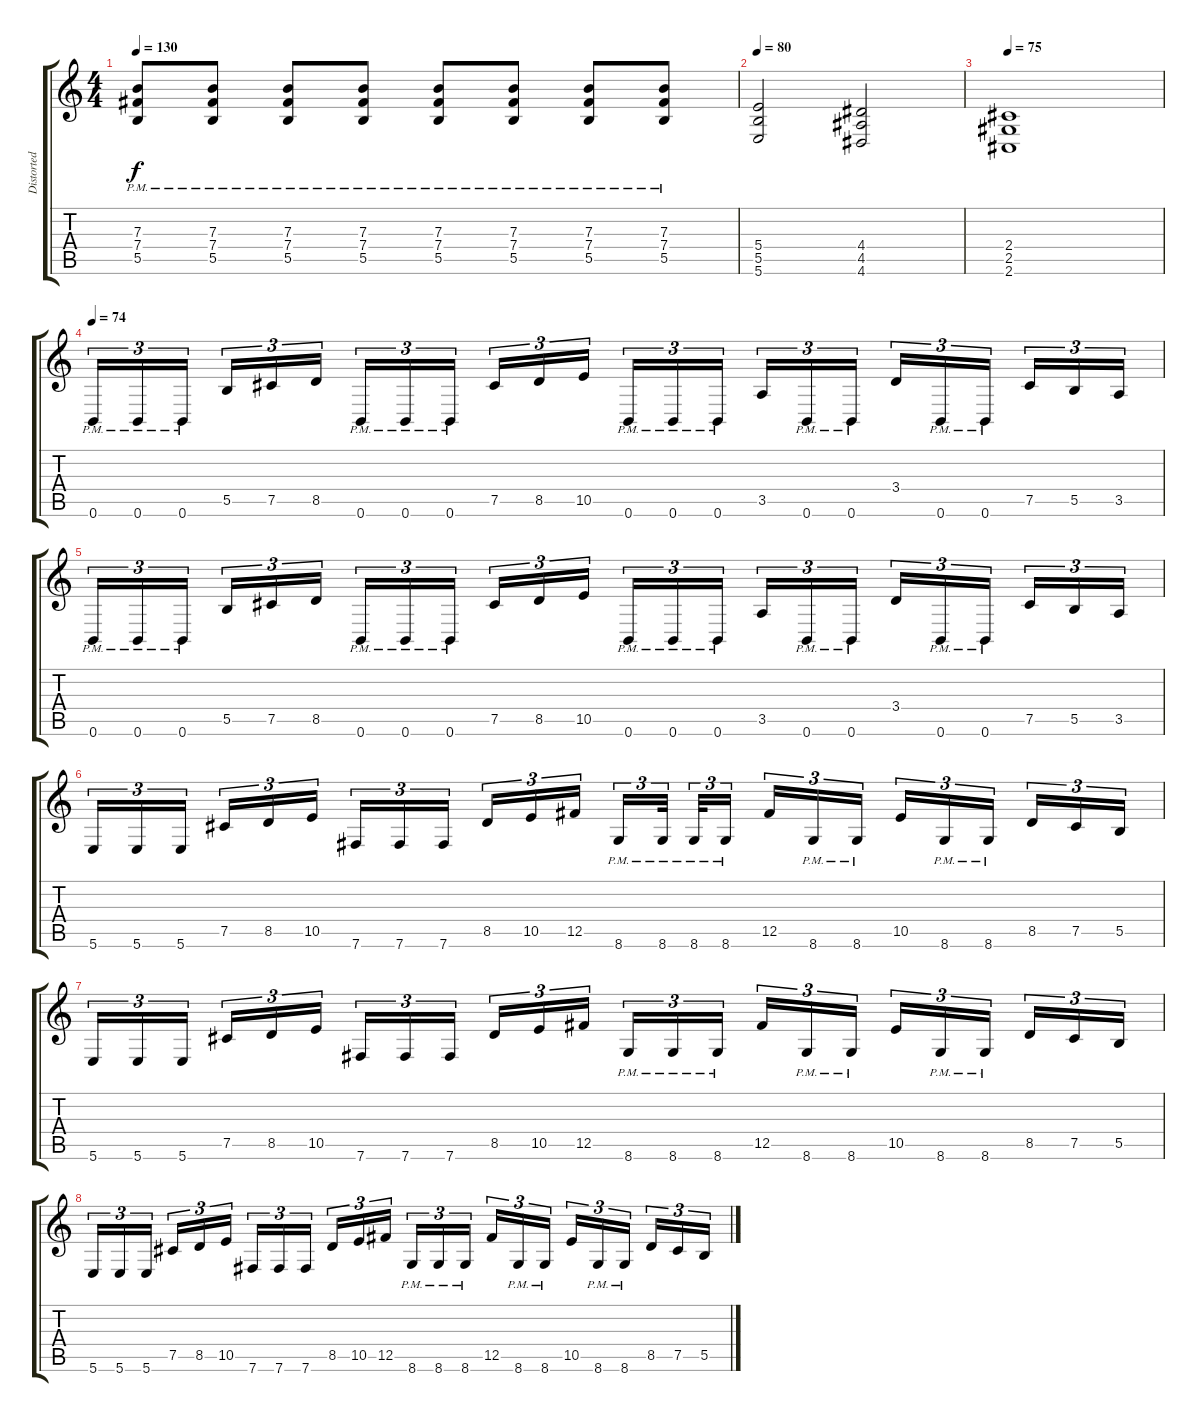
\track ("Distorted Right" "Distorted ") {instrument distortionguitar}
\staff {score tabs}
\tuning (Db4 Ab3 E3 B2 Gb2 B1) {hide}
\ts (4 4)
\tempo 130
\clef g2
\ks c
(7.3{pm} 7.4{pm} 5.5{pm}).8{dy f} (7.3{pm} 7.4{pm} 5.5{pm}).8 (7.3{pm} 7.4{pm} 5.5{pm}).8 (7.3{pm} 7.4{pm} 5.5{pm}).8 (7.3{pm} 7.4{pm} 5.5{pm}).8 (7.3{pm} 7.4{pm} 5.5{pm}).8 (7.3{pm} 7.4{pm} 5.5{pm}).8 (7.3{pm} 7.4{pm} 5.5{pm}).8 |
\tempo 80
(5.4 5.5 5.6).2 (4.4 4.5 4.6).2 |
\tempo 75
(2.4 2.5 2.6).1 |
\tempo 74
0.6{pm}.16{tu (3 2)} 0.6{pm}.16{tu (3 2)} 0.6{pm}.16{tu (3 2)} 5.5.16{tu (3 2)} 7.5.16{tu (3 2)} 8.5.16{tu (3 2)} 0.6{pm}.16{tu (3 2)} 0.6{pm}.16{tu (3 2)} 0.6{pm}.16{tu (3 2)} 7.5.16{tu (3 2)} 8.5.16{tu (3 2)} 10.5.16{tu (3 2)} 0.6{pm}.16{tu (3 2)} 0.6{pm}.16{tu (3 2)} 0.6{pm}.16{tu (3 2)} 3.5.16{tu (3 2)} 0.6{pm}.16{tu (3 2)} 0.6{pm}.16{tu (3 2)} 3.4.16{tu (3 2)} 0.6{pm}.16{tu (3 2)} 0.6{pm}.16{tu (3 2)} 7.5.16{tu (3 2)} 5.5.16{tu (3 2)} 3.5.16{tu (3 2)} |
0.6{pm}.16{tu (3 2)} 0.6{pm}.16{tu (3 2)} 0.6{pm}.16{tu (3 2)} 5.5.16{tu (3 2)} 7.5.16{tu (3 2)} 8.5.16{tu (3 2)} 0.6{pm}.16{tu (3 2)} 0.6{pm}.16{tu (3 2)} 0.6{pm}.16{tu (3 2)} 7.5.16{tu (3 2)} 8.5.16{tu (3 2)} 10.5.16{tu (3 2)} 0.6{pm}.16{tu (3 2)} 0.6{pm}.16{tu (3 2)} 0.6{pm}.16{tu (3 2)} 3.5.16{tu (3 2)} 0.6{pm}.16{tu (3 2)} 0.6{pm}.16{tu (3 2)} 3.4.16{tu (3 2)} 0.6{pm}.16{tu (3 2)} 0.6{pm}.16{tu (3 2)} 7.5.16{tu (3 2)} 5.5.16{tu (3 2)} 3.5.16{tu (3 2)} |
5.6.16{tu (3 2)} 5.6.16{tu (3 2)} 5.6.16{tu (3 2)} 7.5.16{tu (3 2)} 8.5.16{tu (3 2)} 10.5.16{tu (3 2)} 7.6.16{tu (3 2)} 7.6.16{tu (3 2)} 7.6.16{tu (3 2)} 8.5.16{tu (3 2)} 10.5.16{tu (3 2)} 12.5.16{tu (3 2)} 8.6{pm}.16{tu (3 2)} 8.6{pm}.32{tu (3 2)} 8.6{pm}.32{tu (3 2)} 8.6{pm}.16{tu (3 2)} 12.5.16{tu (3 2)} 8.6{pm}.16{tu (3 2)} 8.6{pm}.16{tu (3 2)} 10.5.16{tu (3 2)} 8.6{pm}.16{tu (3 2)} 8.6{pm}.16{tu (3 2)} 8.5.16{tu (3 2)} 7.5.16{tu (3 2)} 5.5.16{tu (3 2)} |
5.6.16{tu (3 2)} 5.6.16{tu (3 2)} 5.6.16{tu (3 2)} 7.5.16{tu (3 2)} 8.5.16{tu (3 2)} 10.5.16{tu (3 2)} 7.6.16{tu (3 2)} 7.6.16{tu (3 2)} 7.6.16{tu (3 2)} 8.5.16{tu (3 2)} 10.5.16{tu (3 2)} 12.5.16{tu (3 2)} 8.6{pm}.16{tu (3 2)} 8.6{pm}.16{tu (3 2)} 8.6{pm}.16{tu (3 2)} 12.5.16{tu (3 2)} 8.6{pm}.16{tu (3 2)} 8.6{pm}.16{tu (3 2)} 10.5.16{tu (3 2)} 8.6{pm}.16{tu (3 2)} 8.6{pm}.16{tu (3 2)} 8.5.16{tu (3 2)} 7.5.16{tu (3 2)} 5.5.16{tu (3 2)} |
5.6.16{tu (3 2)} 5.6.16{tu (3 2)} 5.6.16{tu (3 2)} 7.5.16{tu (3 2)} 8.5.16{tu (3 2)} 10.5.16{tu (3 2)} 7.6.16{tu (3 2)} 7.6.16{tu (3 2)} 7.6.16{tu (3 2)} 8.5.16{tu (3 2)} 10.5.16{tu (3 2)} 12.5.16{tu (3 2)} 8.6{pm}.16{tu (3 2)} 8.6{pm}.16{tu (3 2)} 8.6{pm}.16{tu (3 2)} 12.5.16{tu (3 2)} 8.6{pm}.16{tu (3 2)} 8.6{pm}.16{tu (3 2)} 10.5.16{tu (3 2)} 8.6{pm}.16{tu (3 2)} 8.6{pm}.16{tu (3 2)} 8.5.16{tu (3 2)} 7.5.16{tu (3 2)} 5.5.16{tu (3 2)}
